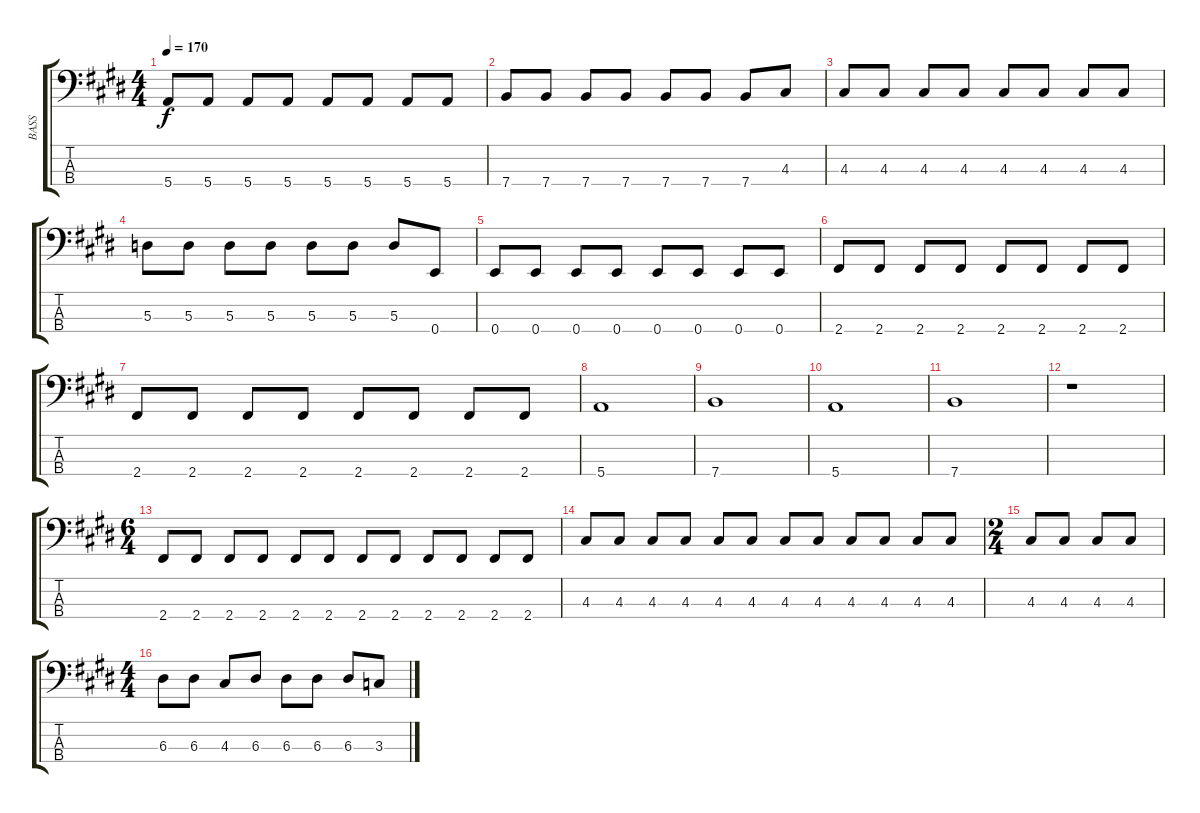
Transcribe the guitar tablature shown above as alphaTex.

\track ("BASS " "BASS ") {instrument electricbasspick}
\staff {score tabs}
\tuning (G2 D2 A1 E1) {hide}
\ts (4 4)
\tempo 170
\clef f4
\ks e
5.4.8{dy f} 5.4.8 5.4.8 5.4.8 5.4.8 5.4.8 5.4.8 5.4.8 |
7.4.8 7.4.8 7.4.8 7.4.8 7.4.8 7.4.8 7.4.8 4.3.8 |
4.3.8 4.3.8 4.3.8 4.3.8 4.3.8 4.3.8 4.3.8 4.3.8 |
5.3.8 5.3.8 5.3.8 5.3.8 5.3.8 5.3.8 5.3.8 0.4.8 |
0.4.8 0.4.8 0.4.8 0.4.8 0.4.8 0.4.8 0.4.8 0.4.8 |
2.4.8 2.4.8 2.4.8 2.4.8 2.4.8 2.4.8 2.4.8 2.4.8 |
2.4.8 2.4.8 2.4.8 2.4.8 2.4.8 2.4.8 2.4.8 2.4.8 |
5.4.1 |
7.4.1 |
5.4.1 |
7.4.1 |
r.1 |
\ts (6 4)
2.4.8 2.4.8 2.4.8 2.4.8 2.4.8 2.4.8 2.4.8 2.4.8 2.4.8 2.4.8 2.4.8 2.4.8 |
4.3.8 4.3.8 4.3.8 4.3.8 4.3.8 4.3.8 4.3.8 4.3.8 4.3.8 4.3.8 4.3.8 4.3.8 |
\ts (2 4)
4.3.8 4.3.8 4.3.8 4.3.8 |
\ts (4 4)
6.3.8 6.3.8 4.3.8 6.3.8 6.3.8 6.3.8 6.3.8 3.3.8
